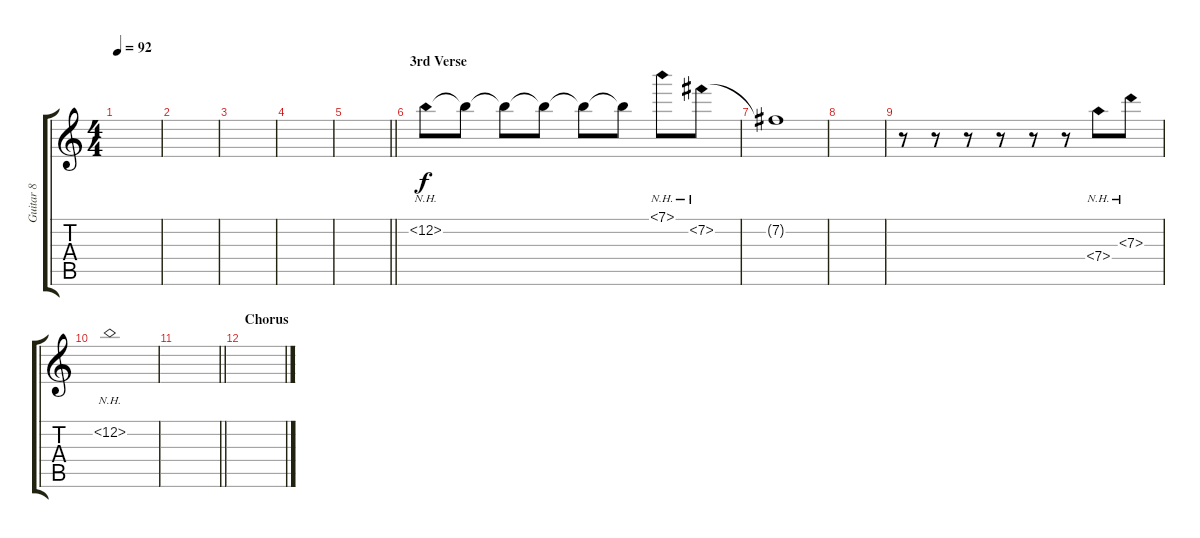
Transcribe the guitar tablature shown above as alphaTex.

\track ("Guitar 8" "Guitar 8") {instrument electricguitarclean}
\staff {score tabs}
\tuning (E4 B3 G3 D3 A2 D2) {hide}
\ts (4 4)
\tempo 92
\clef g2
\ks c
|
|
|
|
\barLineRight lightlight
|
\section ("" "3rd Verse")
12.2{nh}.8 12.2{t}.8 12.2{t}.8 12.2{t}.8 12.2{t}.8 12.2{t}.8 7.1{nh}.8 7.2{nh}.8 |
7.2{t}.1 |
|
r.8 r.8 r.8 r.8 r.8 r.8 7.4{nh}.8 7.3{nh}.8 |
12.2{nh}.1 |
\barLineRight lightlight
|
\section ("" "Chorus")
